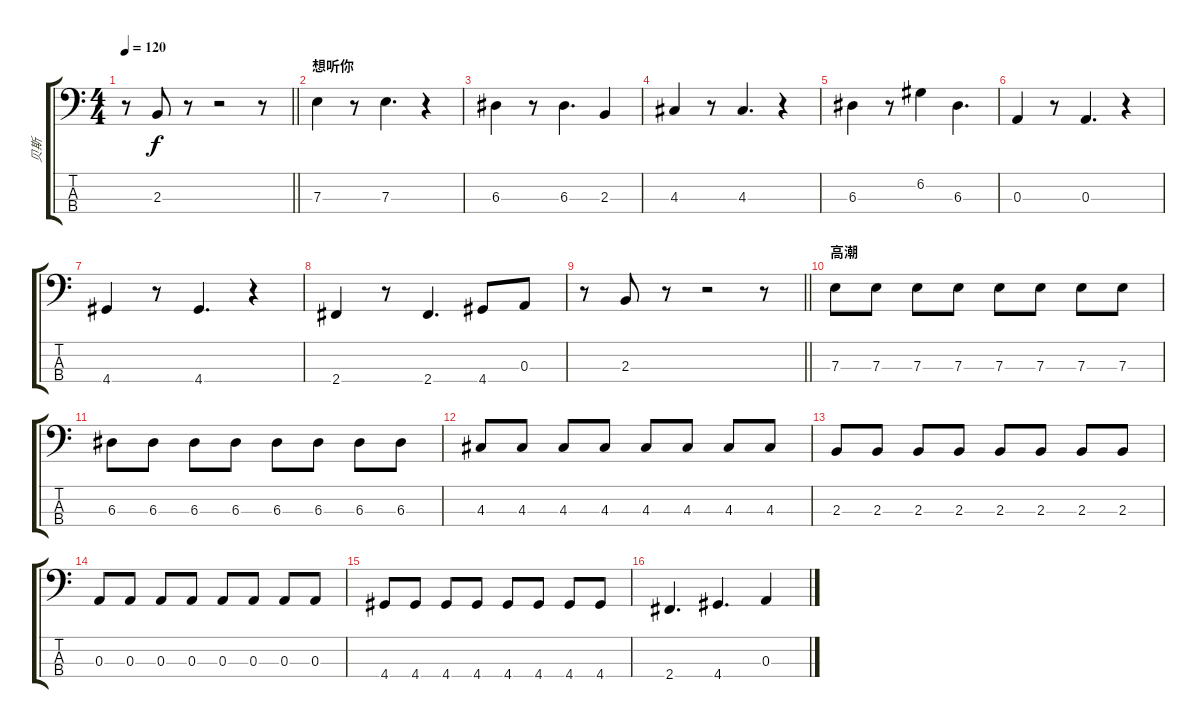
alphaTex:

\track ("贝斯" "贝斯") {instrument electricbassfinger}
\staff {score tabs}
\tuning (G2 D2 A1 E1) {hide}
\ts (4 4)
\tempo 120
\clef f4
\barLineRight lightlight
\ks c
r.8{dy f} 2.3.8 r.8 r.2 r.8 |
\section ("" "想听你")
7.3.4 r.8 7.3.4{d} r.4 |
6.3.4 r.8 6.3.4{d} 2.3.4 |
4.3.4 r.8 4.3.4{d} r.4 |
6.3.4 r.8 6.2.4 6.3.4{d} |
0.3.4 r.8 0.3.4{d} r.4 |
4.4.4 r.8 4.4.4{d} r.4 |
2.4.4 r.8 2.4.4{d} 4.4.8 0.3.8 |
\barLineRight lightlight
r.8 2.3.8 r.8 r.2 r.8 |
\section ("" "高潮")
7.3.8 7.3.8 7.3.8 7.3.8 7.3.8 7.3.8 7.3.8 7.3.8 |
6.3.8 6.3.8 6.3.8 6.3.8 6.3.8 6.3.8 6.3.8 6.3.8 |
4.3.8 4.3.8 4.3.8 4.3.8 4.3.8 4.3.8 4.3.8 4.3.8 |
2.3.8 2.3.8 2.3.8 2.3.8 2.3.8 2.3.8 2.3.8 2.3.8 |
0.3.8 0.3.8 0.3.8 0.3.8 0.3.8 0.3.8 0.3.8 0.3.8 |
4.4.8 4.4.8 4.4.8 4.4.8 4.4.8 4.4.8 4.4.8 4.4.8 |
2.4.4{d} 4.4.4{d} 0.3.4
